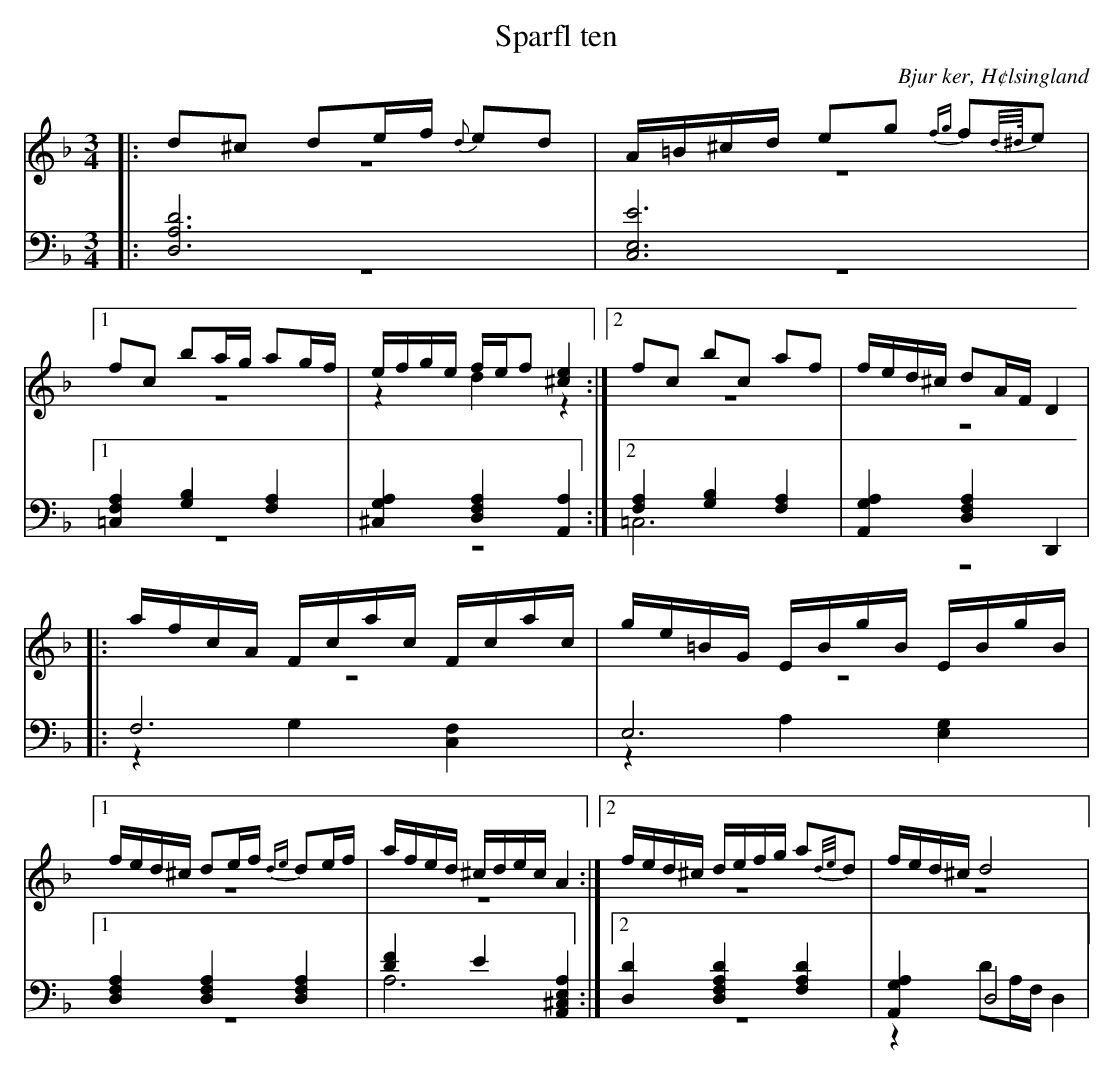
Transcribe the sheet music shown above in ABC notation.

X:1
T: Sparfl ten
O: Bjur ker, H¢lsingland
M: 3/4
L: 1/8
K: Dm
V:1
V:2 merge
V:3
V:4 merge
V:1
|:d^c de/f/ {d}ed|A/=B/^c/d/ eg {fg}f{d/^d//}e|1 fc ba/g/ ag/f/| e/f/g/e/ f/e/f [^c2e2]:|2 fc bc af|f/e/d/^c/ dA/F/ D2|
|:a/f/c/A/  F/c/a/c/ F/c/a/c/|g/e/=B/G/  E/B/g/B/  E/B/g/B/|1 f/e/d/^c/ de/f/ {de}de/f/|a/f/e/d/ ^c/d/e/c/ A2:|2 f/e/d/^c/ d/e/f/g/ a{d/e/}d|f/e/d/^c/ d4|
V:2
|:z6|z6|1 z6|z2 d2 z2:|2 z6|z6|
|:z6|z6|1 z6|z6:|2 z6|z6|
V:3 clef=bass
|:[D,6A,6D6]|[E,6C,6E6]|1 [=C,2F,2A,2] [G,2B,2] [F,2A,2]|[^C,2G,2A,2] [D,2F,2A,2] [A,,2A,2]:|2 [F,2A,2] [G,2B,2] [F,2A,2]|[A,,2G,2A,2] [D,2F,2A,2] D,,2|
|:F,6|E,6|1 [D,2F,2A,2] [D,2F,2A,2] [D,2F,2A,2]|[D2F2] E2 [A,,2^C,2E,2A,2]:|2 [D,2D2] [D,2F,2A,2D2] [F,2A,2D2]|[A,,2G,2A,2] D,4|
V:4 clef=bass
|:z6|z6|1 z6|z6:|2 =C,6|z6|
|:z2 G,2 [C,2F,2]|z2 A,2 [E,2G,2]|1 z6|A,6:|2 z6|z2 DA,/F,/ D,2|
